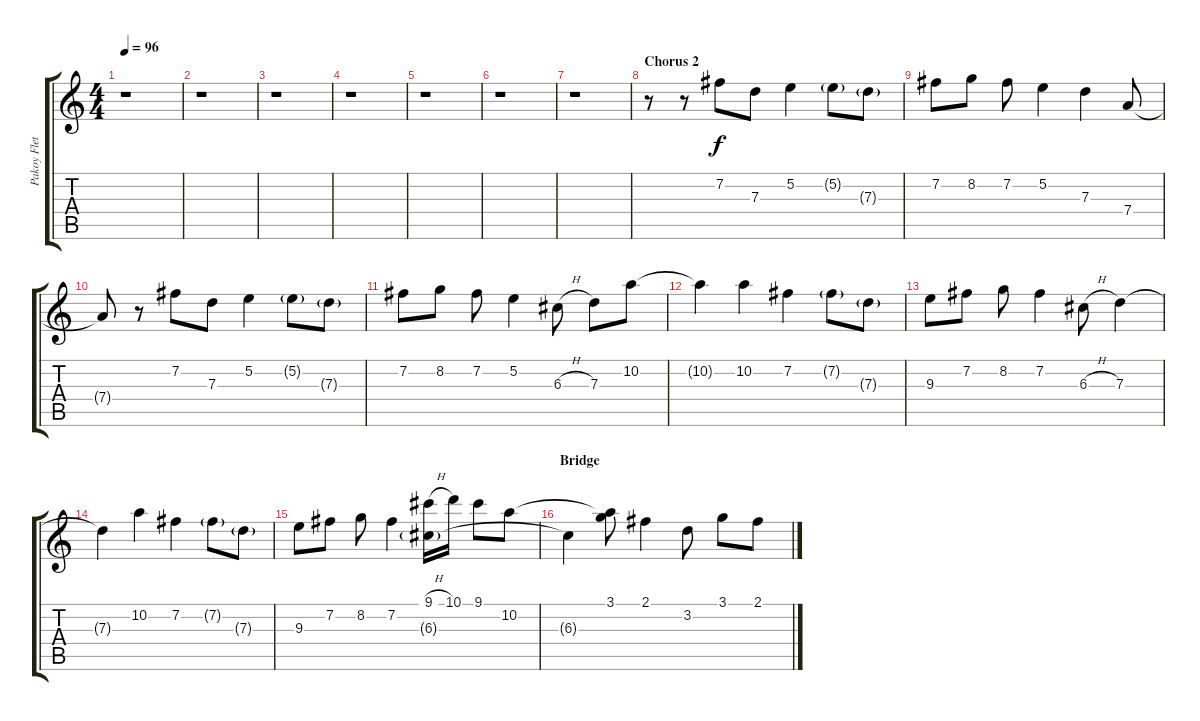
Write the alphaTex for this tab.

\track ("Pakoy Fletchero" "Pakoy Flet") {instrument overdrivenguitar}
\staff {score tabs}
\tuning (E4 B3 G3 D3 A2 D2) {hide}
\ts (4 4)
\tempo 96
\clef g2
\ks c
r.1{dy f} |
r.1 |
r.1 |
r.1 |
r.1 |
r.1 |
r.1 |
\section ("" "Chorus 2")
r.8 r.8 7.2.8 7.3.8 5.2.4 5.2{g}.8 7.3{g}.8 |
7.2.8 8.2.8 7.2.8 5.2.4 7.3.4 7.4.8 |
7.4{t}.8 r.8 7.2.8 7.3.8 5.2.4 5.2{g}.8 7.3{g}.8 |
7.2.8 8.2.8 7.2.8 5.2.4 6.3{h}.8 7.3.8 10.2.8 |
10.2{t}.4 10.2.4 7.2.4 7.2{g}.8 7.3{g}.8 |
9.3.8 7.2.8 8.2.8 7.2.4 6.3{h}.8 7.3.4 |
7.3{t}.4 10.2.4 7.2.4 7.2{g}.8 7.3{g}.8 |
9.3.8 7.2.8 8.2.8 7.2.4 (9.1{h} 6.3{g}).16 10.1.16 9.1.8 10.2.8 |
\section ("" "Bridge")
6.3{t}.4 (3.1 10.2{t}).8 2.1.4 3.2.8 3.1.8 2.1.8
